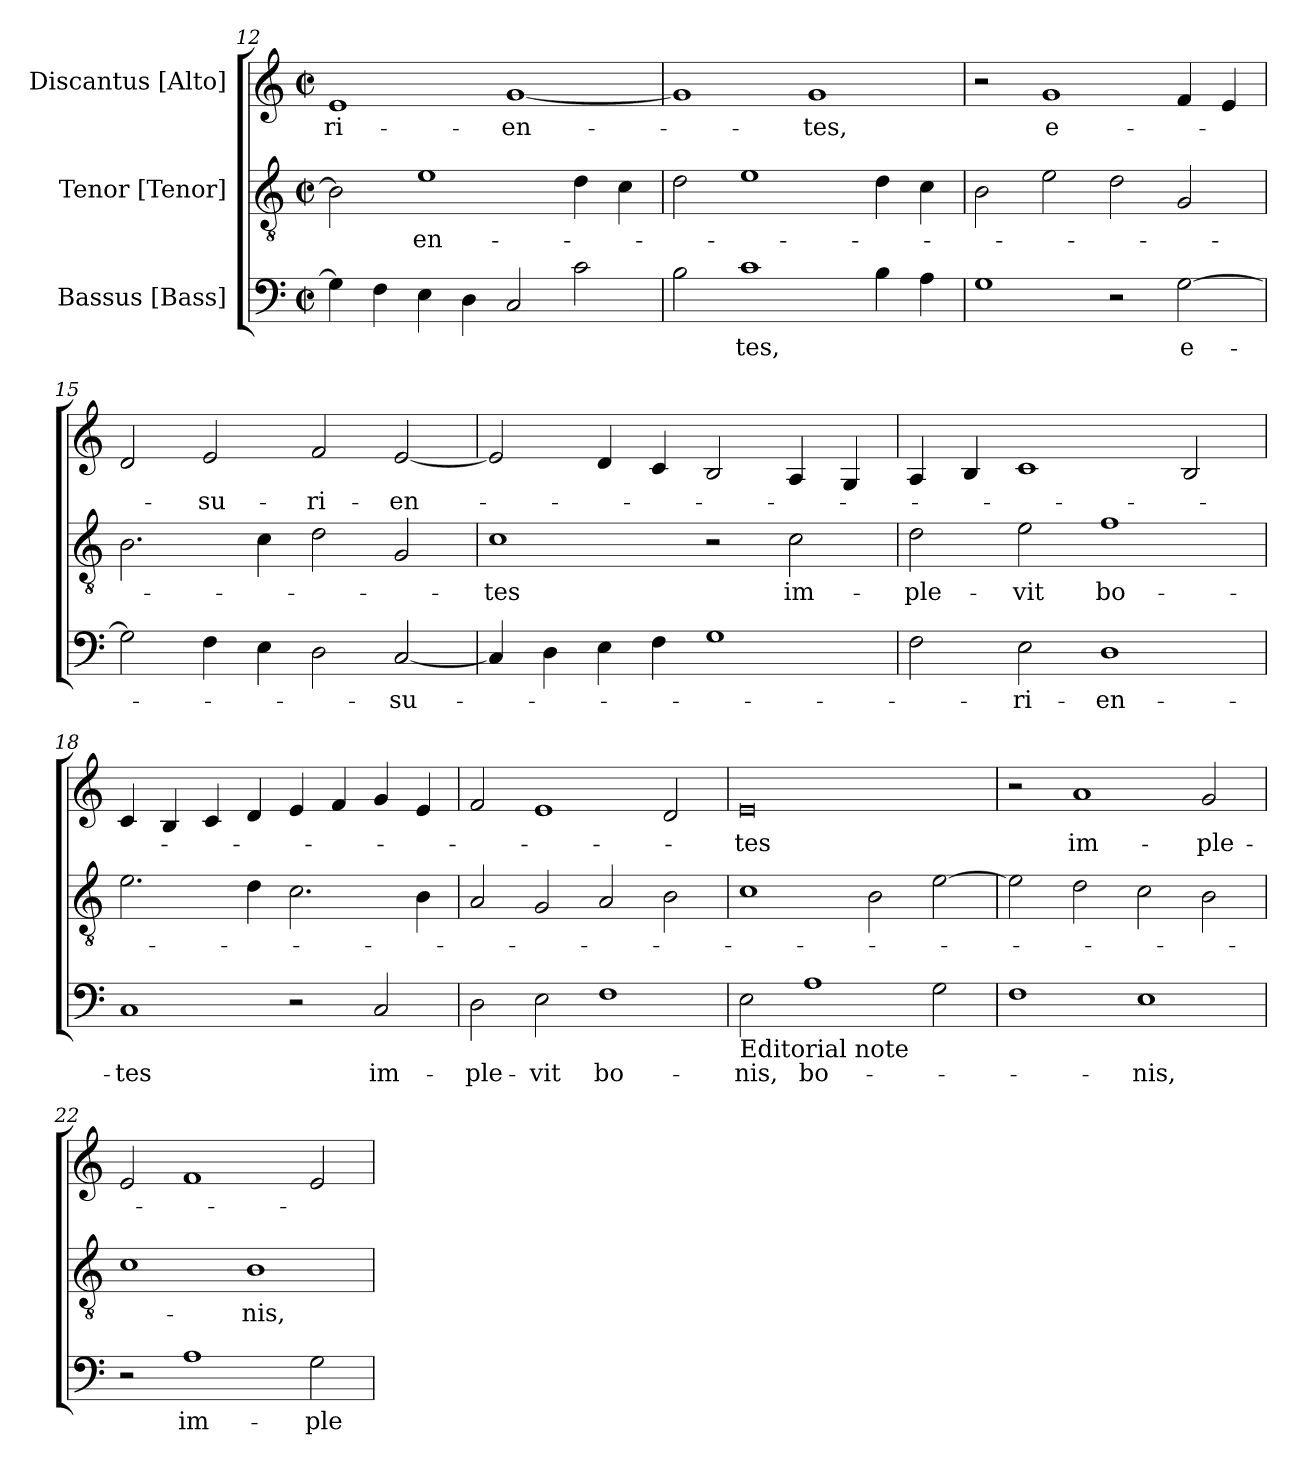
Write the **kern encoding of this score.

**kern	**text	**kern	**text	**kern	**text
*part3	*part3	*part2	*part2	*part1	*part1
*staff3	*staff3	*staff2	*staff2	*staff1	*staff1
*I"Bassus [Bass]	*	*I"Tenor [Tenor]	*	*I"Discantus [Alto]	*
!!LO:LB:g=z
*clefF4	*	*clefGv2	*	*clefG2	*
*k[]	*	*k[]	*	*k[]	*
*C:	*	*C:	*	*C:	*
*M2/2	*	*M2/2	*	*M2/2	*
*met(c|)	*	*met(c|)	*	*met(c|)	*
=12	=12	=12	=12	=12	=12
!	!	!	!	!	!LO:LY:b
4G\]	.	2B\]	.	1e	-ri-
4F\	.	.	.	.	.
!	!	!	!LO:LY:b	!	!
4E\	.	1e	-en-	.	.
4D\	.	.	.	.	.
!	!	!	!	!	!LO:LY:b
2C/	.	.	.	[<1g	-en-
2c\	.	4d\	.	.	.
.	.	4c\	.	.	.
=13	=13	=13	=13	=13	=13
2B\	.	2d\	.	1g]	.
!	!LO:LY:b	!	!	!	!
1c	-tes,	1e	.	.	.
!	!	!	!	!	!LO:LY:b
.	.	.	.	1g	-tes,
4B\	.	4d\	.	.	.
4A\	.	4c\	.	.	.
=14	=14	=14	=14	=14	=14
1G	.	2B\	.	2r	.
!	!	!	!	!	!LO:LY:b
.	.	2e\	.	1g	e-
2r	.	2d\	.	.	.
!	!LO:LY:b	!	!	!	!
[>2G\	e-	2G/	.	4f/	.
.	.	.	.	4e/	.
=15	=15	=15	=15	=15	=15
2G\]	.	2.B\	.	2d/	.
!	!	!	!	!	!LO:LY:b
4F\	.	.	.	2e/	-su-
4E\	.	4c\	.	.	.
!	!	!	!	!	!LO:LY:b
2D\	.	2d\	.	2f/	-ri-
!	!LO:LY:b	!	!	!	!LO:LY:b
[<2C/	-su-	2G/	.	[<2e/	-en-
!!LO:PB:g=z
=16	=16	=16	=16	=16	=16
!	!	!	!LO:LY:b	!	!
4C/]	.	1c	-tes	2e/]	.
4D\	.	.	.	.	.
4E\	.	.	.	4d/	.
4F\	.	.	.	4c/	.
1G	.	2r	.	2B/	.
!	!	!	!LO:LY:b	!	!
.	.	2c\	im-	4A/	.
.	.	.	.	4G/	.
=17	=17	=17	=17	=17	=17
!	!	!	!LO:LY:b	!	!
2F\	.	2d\	-ple-	4A/	.
.	.	.	.	4B/	.
!	!LO:LY:b	!	!LO:LY:b	!	!
2E\	-ri-	2e\	-vit	1c	.
!	!LO:LY:b	!	!LO:LY:b	!	!
1D	-en-	1f	bo-	.	.
.	.	.	.	2B/	.
=18	=18	=18	=18	=18	=18
!	!LO:LY:b	!	!	!	!
1C	-tes	2.e\	.	4c/	.
.	.	.	.	4B/	.
.	.	.	.	4c/	.
.	.	4d\	.	4d/	.
2r	.	2.c\	.	4e/	.
.	.	.	.	4f/	.
!	!LO:LY:b	!	!	!	!
2C/	im-	.	.	4g/	.
.	.	4B\	.	4e/	.
=19	=19	=19	=19	=19	=19
!	!LO:LY:b	!	!	!	!
2D\	-ple-	2A/	.	2f/	.
!	!LO:LY:b	!	!	!	!
2E\	-vit	2G/	.	1e	.
!	!LO:LY:b	!	!	!	!
1F	bo-	2A/	.	.	.
.	.	2B\	.	2d/	.
!!LO:PB:g=z
=20	=20	=20	=20	=20	=20
!LO:TX:b:t=Editorial note	!	!	!	!	!
!	!LO:LY:b	!	!	!	!LO:LY:b
2E\	-nis,	1c	.	0e	-tes
!	!LO:LY:b	!	!	!	!
1A	bo-	.	.	.	.
.	.	2B\	.	.	.
2G\	.	[>2e\	.	.	.
=21	=21	=21	=21	=21	=21
1F	.	2e\]	.	2r	.
!	!	!	!	!	!LO:LY:b
.	.	2d\	.	1a	im-
!	!LO:LY:b	!	!	!	!
1E	-nis,	2c\	.	.	.
!	!	!	!	!	!LO:LY:b
.	.	2B\	.	2g/	-ple-
=22	=22	=22	=22	=22	=22
2r	.	1c	.	2e/	.
!	!LO:LY:b	!	!	!	!
1A	im-	.	.	1f	.
!	!	!	!LO:LY:b	!	!
.	.	1B	-nis,	.	.
!	!LO:LY:b	!	!	!	!
2G\	-ple-	.	.	2e/	.
=	=	=	=	=	=
*-	*-	*-	*-	*-	*-
